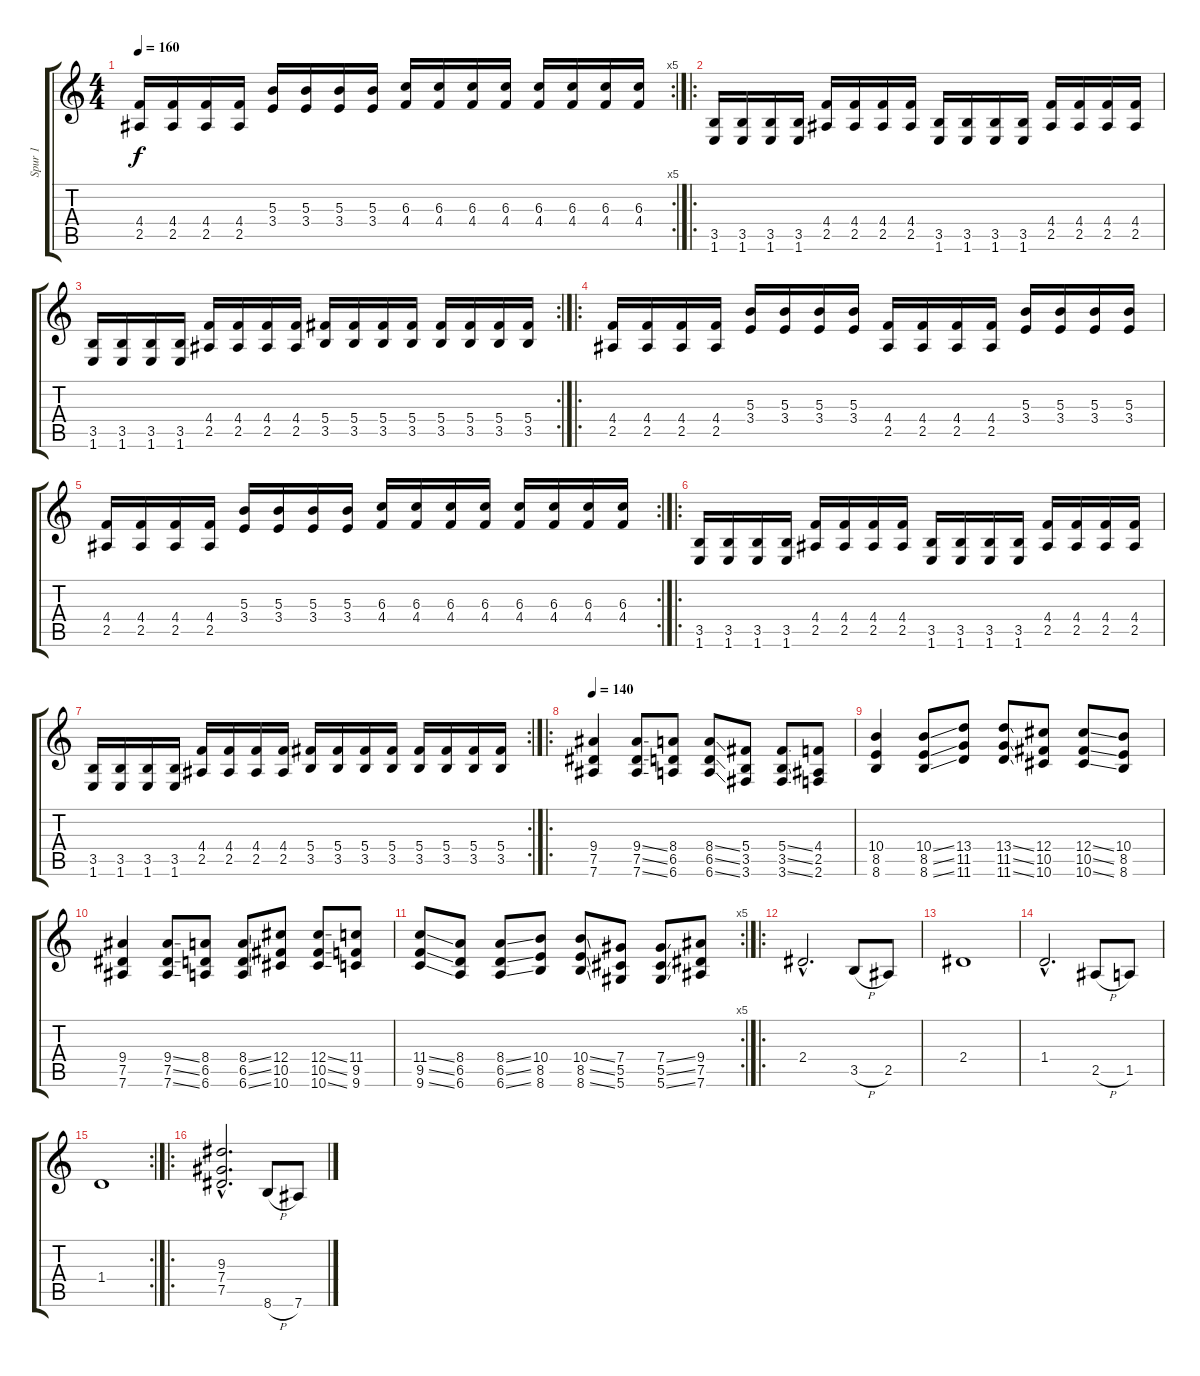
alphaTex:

\track ("Spur 1" "Spur 1") {instrument overdrivenguitar}
\staff {score tabs}
\tuning (Eb4 Bb3 Gb3 Db3 Ab2 Eb2) {hide}
\rc 5
\ts (4 4)
\tempo 160
\clef g2
\ks c
(4.4 2.5).16{dy f} (4.4 2.5).16 (4.4 2.5).16 (4.4 2.5).16 (5.3 3.4).16 (5.3 3.4).16 (5.3 3.4).16 (5.3 3.4).16 (6.3 4.4).16 (6.3 4.4).16 (6.3 4.4).16 (6.3 4.4).16 (6.3 4.4).16 (6.3 4.4).16 (6.3 4.4).16 (6.3 4.4).16 |
\ro
(3.5 1.6).16 (3.5 1.6).16 (3.5 1.6).16 (3.5 1.6).16 (4.4 2.5).16 (4.4 2.5).16 (4.4 2.5).16 (4.4 2.5).16 (3.5 1.6).16 (3.5 1.6).16 (3.5 1.6).16 (3.5 1.6).16 (4.4 2.5).16 (4.4 2.5).16 (4.4 2.5).16 (4.4 2.5).16 |
\rc 2
(3.5 1.6).16 (3.5 1.6).16 (3.5 1.6).16 (3.5 1.6).16 (4.4 2.5).16 (4.4 2.5).16 (4.4 2.5).16 (4.4 2.5).16 (5.4 3.5).16 (5.4 3.5).16 (5.4 3.5).16 (5.4 3.5).16 (5.4 3.5).16 (5.4 3.5).16 (5.4 3.5).16 (5.4 3.5).16 |
\ro
(4.4 2.5).16 (4.4 2.5).16 (4.4 2.5).16 (4.4 2.5).16 (5.3 3.4).16 (5.3 3.4).16 (5.3 3.4).16 (5.3 3.4).16 (4.4 2.5).16 (4.4 2.5).16 (4.4 2.5).16 (4.4 2.5).16 (5.3 3.4).16 (5.3 3.4).16 (5.3 3.4).16 (5.3 3.4).16 |
\rc 2
(4.4 2.5).16 (4.4 2.5).16 (4.4 2.5).16 (4.4 2.5).16 (5.3 3.4).16 (5.3 3.4).16 (5.3 3.4).16 (5.3 3.4).16 (6.3 4.4).16 (6.3 4.4).16 (6.3 4.4).16 (6.3 4.4).16 (6.3 4.4).16 (6.3 4.4).16 (6.3 4.4).16 (6.3 4.4).16 |
\ro
(3.5 1.6).16 (3.5 1.6).16 (3.5 1.6).16 (3.5 1.6).16 (4.4 2.5).16 (4.4 2.5).16 (4.4 2.5).16 (4.4 2.5).16 (3.5 1.6).16 (3.5 1.6).16 (3.5 1.6).16 (3.5 1.6).16 (4.4 2.5).16 (4.4 2.5).16 (4.4 2.5).16 (4.4 2.5).16 |
\rc 2
(3.5 1.6).16 (3.5 1.6).16 (3.5 1.6).16 (3.5 1.6).16 (4.4 2.5).16 (4.4 2.5).16 (4.4 2.5).16 (4.4 2.5).16 (5.4 3.5).16 (5.4 3.5).16 (5.4 3.5).16 (5.4 3.5).16 (5.4 3.5).16 (5.4 3.5).16 (5.4 3.5).16 (5.4 3.5).16 |
\ro
\tempo 140
(9.4 7.5 7.6).4 (9.4{ss} 7.5{ss} 7.6{ss}).8 (8.4 6.5 6.6).8 (8.4{ss} 6.5{ss} 6.6{ss}).8 (5.4 3.5 3.6).8 (5.4{ss} 3.5{ss} 3.6{ss}).8 (4.4 2.5 2.6).8 |
(10.4 8.5 8.6).4 (10.4{ss} 8.5{ss} 8.6{ss}).8 (13.4 11.5 11.6).8 (13.4{ss} 11.5{ss} 11.6{ss}).8 (12.4 10.5 10.6).8 (12.4{ss} 10.5{ss} 10.6{ss}).8 (10.4 8.5 8.6).8 |
(9.4 7.5 7.6).4 (9.4{ss} 7.5{ss} 7.6{ss}).8 (8.4 6.5 6.6).8 (8.4{ss} 6.5{ss} 6.6{ss}).8 (12.4 10.5 10.6).8 (12.4{ss} 10.5{ss} 10.6{ss}).8 (11.4 9.5 9.6).8 |
\rc 5
(11.4{ss} 9.5{ss} 9.6{ss}).8 (8.4 6.5 6.6).8 (8.4{ss} 6.5{ss} 6.6{ss}).8 (10.4 8.5 8.6).8 (10.4{ss} 8.5{ss} 8.6{ss}).8 (7.4 5.5 5.6).8 (7.4{ss} 5.5{ss} 5.6{ss}).8 (9.4 7.5 7.6).8 |
\ro
2.4{hac}.2{d} 3.5{h}.8 2.5.8 |
2.4.1 |
1.4{hac}.2{d} 2.5{h}.8 1.5.8 |
\rc 2
1.4.1 |
\ro
(9.3{hac} 7.4{hac} 7.5{hac}).2{d} 8.6{h}.8 7.6.8
